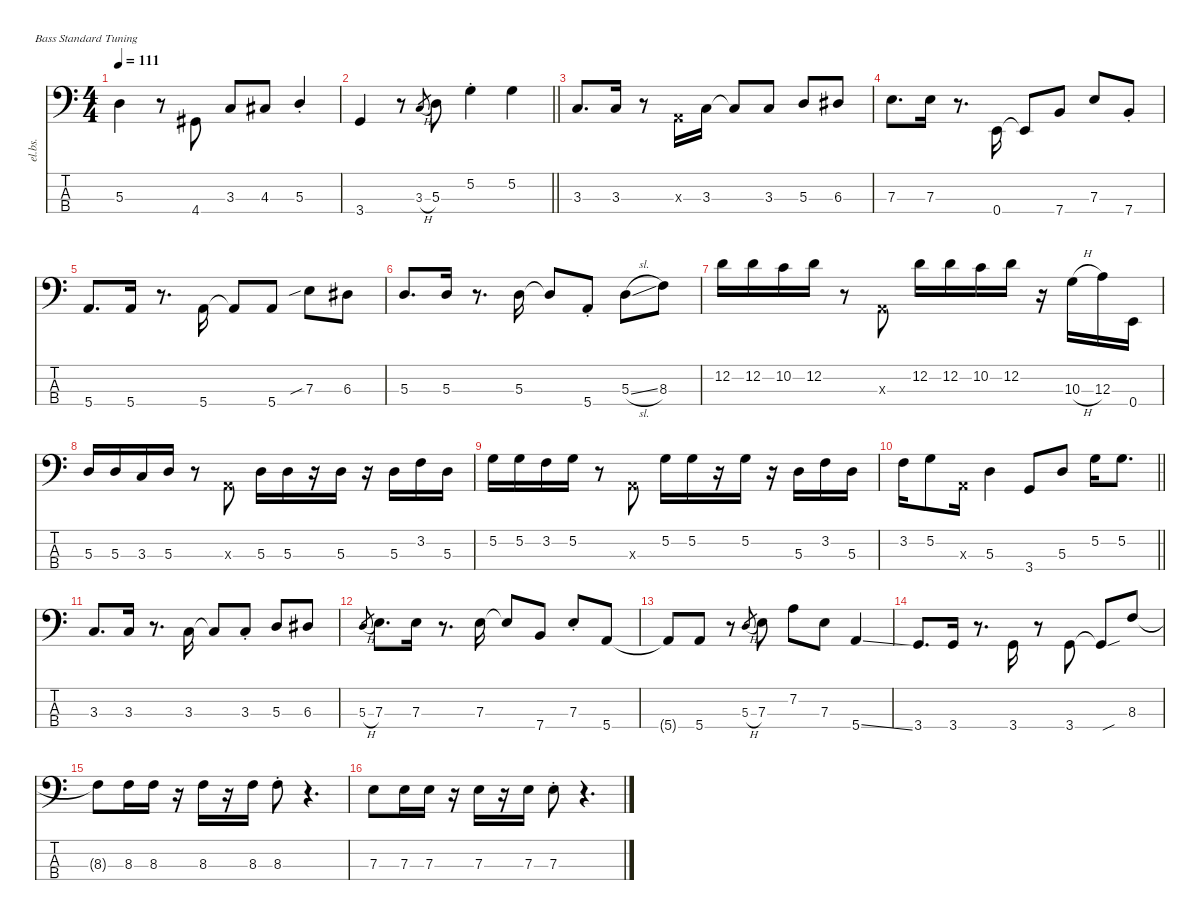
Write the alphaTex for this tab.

\defaultSystemsLayout 4
\hideDynamics
\bracketExtendMode nobrackets
\track ("Electric Bass" "el.bs.") {instrument electricbassfinger}
\staff {score tabs}
\tuning (G2 D2 A1 E1)
\ts (4 4)
\tempo 111
\clef f4
\ks c
5.3.4{dy mf beam Down} r.8{beam Down} 4.4{acc #}.8{beam Up} 3.3.8{beam Up} 4.3{acc #}.8{beam Up} 5.3{st}.4{beam Up} |
\barLineRight lightlight
3.4.4{beam Up} r.8{beam Down} 3.3{h}.8{gr beam Up} 5.3.8{beam Down} 5.2{st}.4{beam Down} 5.2.4{beam Down} |
3.3.8{d beam Up} 3.3.16{beam Up} r.8{beam Down} 0.3{x}.16{beam Up} 3.3.16{beam Up} 3.3{t}.8{beam Up} 3.3.8{beam Up} 5.3.8{beam Up} 6.3{acc #}.8{beam Up} |
7.3.8{d beam Down} 7.3.16{beam Down} r.8{d beam Down} 0.4.16{beam Up} 0.4{t}.8{beam Up} 7.4.8{beam Up} 7.3.8{beam Up} 7.4{st}.8{beam Up} |
5.4.8{d beam Up} 5.4.16{beam Up} r.8{d beam Down} 5.4.16{beam Up} 5.4{t}.8{beam Up} 5.4.8{beam Up} 7.3{sib}.8{beam Down} 6.3{acc #}.8{beam Down} |
5.3.8{d beam Up} 5.3.16{beam Up} r.8{d beam Down} 5.3.16{beam Down} 5.3{t}.8{beam Up} 5.4{st}.8{beam Up} 5.3{sl}.8{beam Down} 8.3.8{beam Down} |
12.2.16{beam Down} 12.2.16{beam Down} 10.2.16{beam Down} 12.2.16{beam Down} r.8{beam Down} 0.3{x}.8{beam Up} 12.2.16{beam Down} 12.2.16{beam Down} 10.2.16{beam Down} 12.2.16{beam Down} r.16{beam Down} 10.3{h}.16{beam Up} 12.3.16{beam Up} 0.4.16{beam Up} |
5.3.16{beam Up} 5.3.16{beam Up} 3.3.16{beam Up} 5.3.16{beam Up} r.8{beam Down} 0.3{x}.8{beam Up} 5.3.16{beam Down} 5.3.16{beam Down} r.16{beam Down} 5.3.16{beam Down} r.16{beam Down} 5.3.16{beam Down} 3.2.16{beam Down} 5.3.16{beam Down} |
5.2.16{beam Down} 5.2.16{beam Down} 3.2.16{beam Down} 5.2.16{beam Down} r.8{beam Down} 0.3{x}.8{beam Up} 5.2.16{beam Down} 5.2.16{beam Down} r.16{beam Down} 5.2.16{beam Down} r.16{beam Down} 5.3.16{beam Down} 3.2.16{beam Down} 5.3.16{beam Down} |
\barLineRight lightlight
3.2.16{beam Down} 5.2.8{beam Down} 0.3{x}.16{beam Down} 5.3.4{beam Down} 3.4.8{beam Up} 5.3.8{beam Up} 5.2.16{beam Down} 5.2.8{d beam Down} |
3.3.8{d beam Up} 3.3.16{beam Up} r.8{d beam Down} 3.3.16{beam Up} 3.3{t}.8{beam Up} 3.3{st}.8{beam Up} 5.3.8{beam Up} 6.3{acc #}.8{beam Up} |
5.3{h}.8{gr beam Up} 7.3.8{d beam Down} 7.3.16{beam Down} r.8{d beam Down} 7.3.16{beam Down} 7.3{t}.8{beam Up} 7.4.8{beam Up} 7.3{st}.8{beam Up} 5.4.8{beam Up} |
5.4{t}.8{beam Up} 5.4.8{beam Up} r.8{beam Down} 5.3{h}.8{gr beam Up} 7.3.8{beam Down} 7.2.8{beam Down} 7.3.8{beam Down} 5.4{ss}.4{beam Up} |
3.4.8{d beam Up} 3.4.16{beam Up} r.8{d beam Down} 3.4.16{beam Up} r.8{beam Down} 3.4.8{beam Up} 3.4{sou t}.8{beam Up} 8.3.8{beam Up} |
8.3{t}.8{beam Down} 8.3.16{beam Down} 8.3.16{beam Down} r.16{beam Down} 8.3.16{beam Down} r.16{beam Down} 8.3.16{beam Down} 8.3{st}.8{beam Down} r.4{d beam Down} |
7.3.8{beam Down} 7.3.16{beam Down} 7.3.16{beam Down} r.16{beam Down} 7.3.16{beam Down} r.16{beam Down} 7.3.16{beam Down} 7.3{st}.8{beam Down} r.4{d beam Down}
